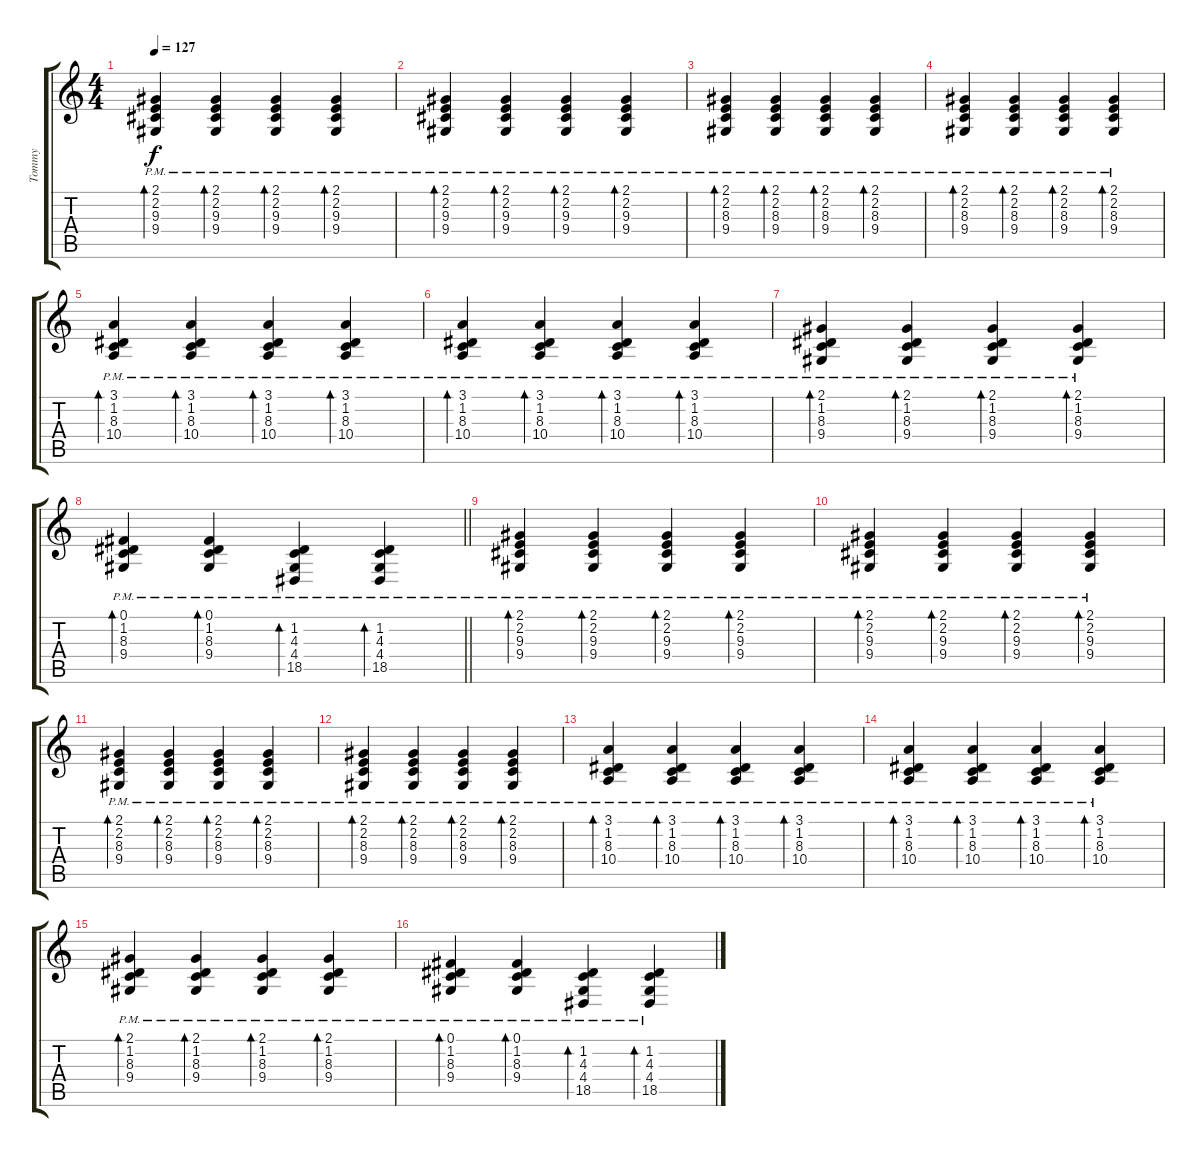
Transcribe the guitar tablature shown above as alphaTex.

\track ("Tommy" "Tommy") {instrument acousticgrandpiano}
\staff {score tabs}
\tuning (Gb4 D4 E3 B2 Gb2 B1) {hide}
\ts (4 4)
\section ("" "")
\tempo 127
\clef g2
\ks c
(2.1{pm} 2.2{pm} 9.3{pm} 9.4).4{bd 480 dy f} (2.1{pm} 2.2{pm} 9.3{pm} 9.4{pm}).4{bd 480} (2.1{pm} 2.2{pm} 9.3{pm} 9.4{pm}).4{bd 480} (2.1{pm} 2.2{pm} 9.3{pm} 9.4{pm}).4{bd 480} |
(2.1{pm} 2.2{pm} 9.3{pm} 9.4).4{bd 480} (2.1{pm} 2.2{pm} 9.3{pm} 9.4{pm}).4{bd 480} (2.1{pm} 2.2{pm} 9.3{pm} 9.4{pm}).4{bd 480} (2.1{pm} 2.2{pm} 9.3{pm} 9.4{pm}).4{bd 480} |
(2.1{pm} 2.2{pm} 8.3{pm} 9.4).4{bd 480} (2.1{pm} 2.2{pm} 8.3{pm} 9.4{pm}).4{bd 480} (2.1{pm} 2.2{pm} 8.3{pm} 9.4{pm}).4{bd 480} (2.1{pm} 2.2{pm} 8.3{pm} 9.4{pm}).4{bd 480} |
(2.1{pm} 2.2{pm} 8.3{pm} 9.4).4{bd 480} (2.1{pm} 2.2{pm} 8.3{pm} 9.4{pm}).4{bd 480} (2.1{pm} 2.2{pm} 8.3{pm} 9.4{pm}).4{bd 480} (2.1{pm} 2.2{pm} 8.3{pm} 9.4{pm}).4{bd 480} |
(3.1{pm} 1.2{pm} 8.3{pm} 10.4{pm}).4{bd 480} (3.1{pm} 1.2{pm} 8.3{pm} 10.4).4{bd 480} (3.1{pm} 1.2{pm} 8.3{pm} 10.4{pm}).4{bd 480} (3.1{pm} 1.2{pm} 8.3{pm} 10.4{pm}).4{bd 480} |
(3.1{pm} 1.2{pm} 8.3{pm} 10.4{pm}).4{bd 480} (3.1{pm} 1.2{pm} 8.3{pm} 10.4).4{bd 480} (3.1{pm} 1.2{pm} 8.3{pm} 10.4{pm}).4{bd 480} (3.1{pm} 1.2{pm} 8.3{pm} 10.4{pm}).4{bd 480} |
(2.1{pm} 1.2{pm} 8.3{pm} 9.4{pm}).4{bd 480} (2.1{pm} 1.2{pm} 8.3{pm} 9.4{pm}).4{bd 480} (2.1{pm} 1.2{pm} 8.3{pm} 9.4{pm}).4{bd 480} (2.1{pm} 1.2{pm} 8.3{pm} 9.4{pm}).4{bd 480} |
\barLineRight lightlight
(0.1{pm} 1.2{pm} 8.3{pm} 9.4{pm}).4{bd 480} (0.1{pm} 1.2{pm} 8.3{pm} 9.4{pm}).4{bd 480} (1.2{pm} 4.3{pm} 4.4{pm} 18.5{pm}).4{bd 480} (1.2{pm} 4.3{pm} 4.4{pm} 18.5{pm}).4{bd 480} |
\section ("" "")
(2.1{pm} 2.2{pm} 9.3{pm} 9.4).4{bd 480} (2.1{pm} 2.2{pm} 9.3{pm} 9.4{pm}).4{bd 480} (2.1{pm} 2.2{pm} 9.3{pm} 9.4{pm}).4{bd 480} (2.1{pm} 2.2{pm} 9.3{pm} 9.4{pm}).4{bd 480} |
(2.1{pm} 2.2{pm} 9.3{pm} 9.4).4{bd 480} (2.1{pm} 2.2{pm} 9.3{pm} 9.4{pm}).4{bd 480} (2.1{pm} 2.2{pm} 9.3{pm} 9.4{pm}).4{bd 480} (2.1{pm} 2.2{pm} 9.3{pm} 9.4{pm}).4{bd 480} |
(2.1{pm} 2.2{pm} 8.3{pm} 9.4).4{bd 480} (2.1{pm} 2.2{pm} 8.3{pm} 9.4{pm}).4{bd 480} (2.1{pm} 2.2{pm} 8.3{pm} 9.4{pm}).4{bd 480} (2.1{pm} 2.2{pm} 8.3{pm} 9.4{pm}).4{bd 480} |
(2.1{pm} 2.2{pm} 8.3{pm} 9.4).4{bd 480} (2.1{pm} 2.2{pm} 8.3{pm} 9.4{pm}).4{bd 480} (2.1{pm} 2.2{pm} 8.3{pm} 9.4{pm}).4{bd 480} (2.1{pm} 2.2{pm} 8.3{pm} 9.4{pm}).4{bd 480} |
(3.1{pm} 1.2{pm} 8.3{pm} 10.4{pm}).4{bd 480} (3.1{pm} 1.2{pm} 8.3{pm} 10.4).4{bd 480} (3.1{pm} 1.2{pm} 8.3{pm} 10.4{pm}).4{bd 480} (3.1{pm} 1.2{pm} 8.3{pm} 10.4{pm}).4{bd 480} |
(3.1{pm} 1.2{pm} 8.3{pm} 10.4{pm}).4{bd 480} (3.1{pm} 1.2{pm} 8.3{pm} 10.4).4{bd 480} (3.1{pm} 1.2{pm} 8.3{pm} 10.4{pm}).4{bd 480} (3.1{pm} 1.2{pm} 8.3{pm} 10.4{pm}).4{bd 480} |
(2.1{pm} 1.2{pm} 8.3{pm} 9.4{pm}).4{bd 480} (2.1{pm} 1.2{pm} 8.3{pm} 9.4{pm}).4{bd 480} (2.1{pm} 1.2{pm} 8.3{pm} 9.4{pm}).4{bd 480} (2.1{pm} 1.2{pm} 8.3{pm} 9.4{pm}).4{bd 480} |
(0.1{pm} 1.2{pm} 8.3{pm} 9.4{pm}).4{bd 480} (0.1{pm} 1.2{pm} 8.3{pm} 9.4{pm}).4{bd 480} (1.2{pm} 4.3{pm} 4.4{pm} 18.5{pm}).4{bd 480} (1.2{pm} 4.3{pm} 4.4{pm} 18.5{pm}).4{bd 480}
